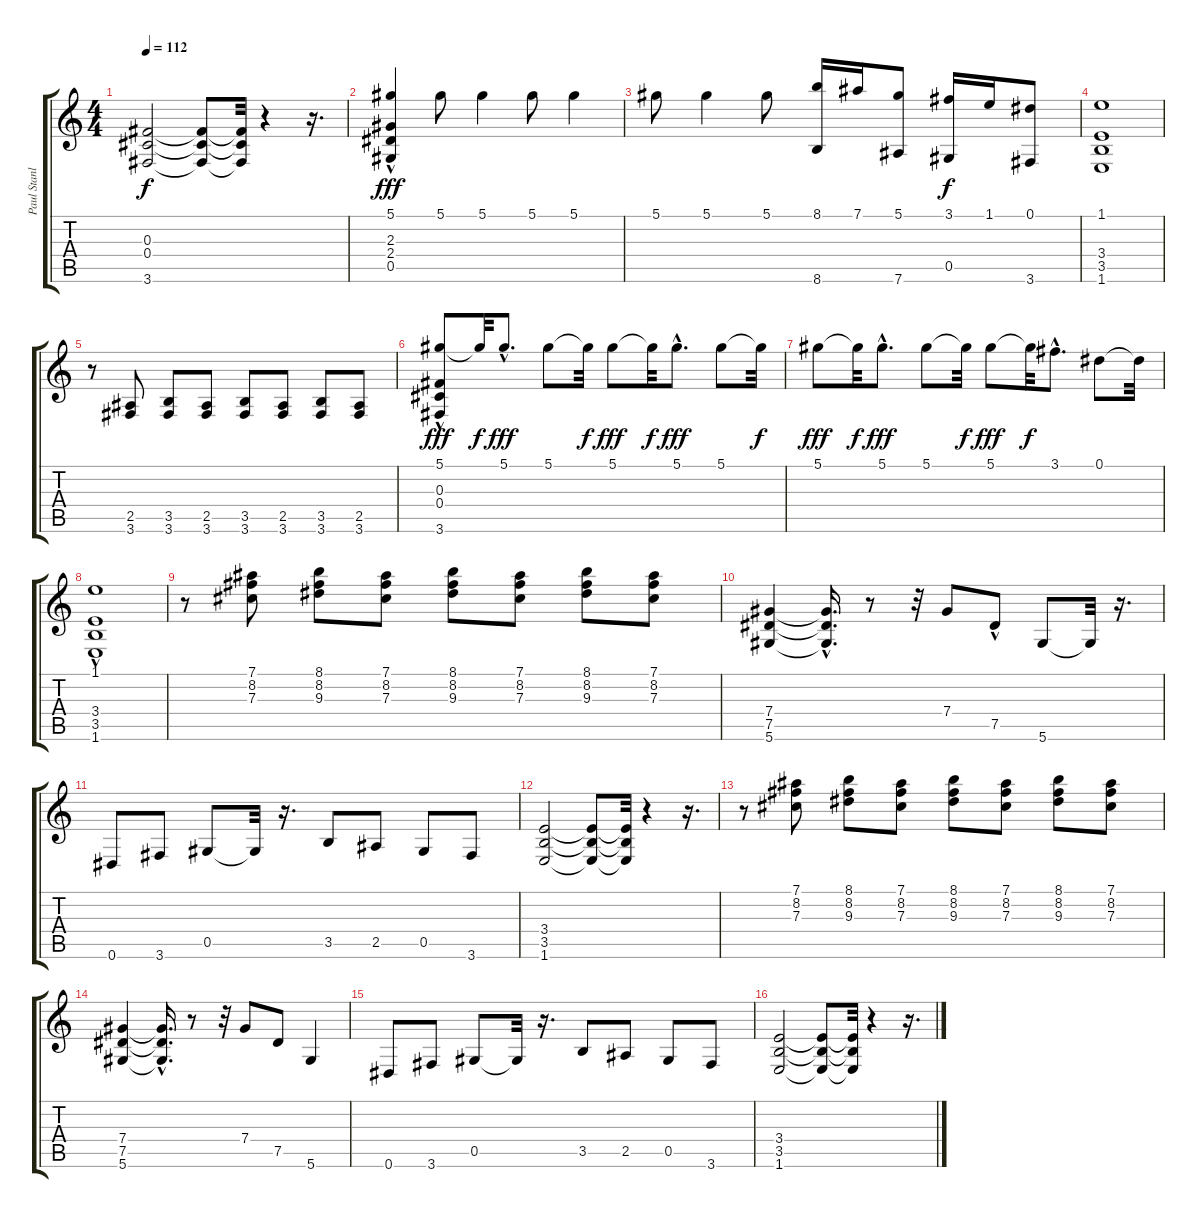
\track ("Paul Stanley" "Paul Stanl") {instrument distortionguitar}
\staff {score tabs}
\tuning (Eb4 Bb3 Gb3 Db3 Ab2 Eb2) {hide}
\ts (4 4)
\tempo 112
\clef g2
\ks c
(0.3 0.4 3.6).2{dy f} (0.3{t} 0.4{t} 3.6{t}).8 (0.3{t} 0.4{t} 3.6{t}).32 r.4 r.16{d} |
(5.1 2.3{hac} 2.4{hac} 0.5{hac}).4{dy fff} 5.1.8 5.1.4 5.1.8 5.1.4 |
5.1.8 5.1.4 5.1.8 (8.1 8.6).16 7.1.16 (5.1 7.6).8 (3.1 0.5).16{dy f} 1.1.16 (0.1 3.6).8 |
(1.1 3.4 3.5 1.6).1 |
r.8 (2.5 3.6).8 (3.5 3.6).8 (2.5 3.6).8 (3.5 3.6).8 (2.5 3.6).8 (3.5 3.6).8 (2.5 3.6).8 |
(5.1 0.3{hac} 0.4{hac} 3.6{hac}).8{dy fff} 5.1{t}.32{dy f} 5.1{hac}.8{d dy fff} 5.1.8 5.1{t}.32{dy f} 5.1.8{dy fff} 5.1{t}.32{dy f} 5.1{hac}.8{d dy fff} 5.1.8 5.1{t}.32{dy f} |
5.1.8{dy fff} 5.1{t}.32{dy f} 5.1{hac}.8{d dy fff} 5.1.8 5.1{t}.32{dy f} 5.1.8{dy fff} 5.1{t}.32{dy f} 3.1{hac}.8{d} 0.1.8 0.1{t}.32 |
(1.1 3.4{hac} 3.5{hac} 1.6{hac}).1 |
r.8 (7.1 8.2 7.3).8 (8.1 8.2 9.3).8 (7.1 8.2 7.3).8 (8.1 8.2 9.3).8 (7.1 8.2 7.3).8 (8.1 8.2 9.3).8 (7.1 8.2 7.3).8 |
(7.4 7.5 5.6).4 (7.4{hac t} 7.5{hac t} 5.6{hac t}).16{d} r.8 r.32 7.4.8 7.5{hac}.8 5.6.8 5.6{t}.32 r.16{d} |
0.6.8 3.6.8 0.5.8 0.5{t}.32 r.16{d} 3.5.8 2.5.8 0.5.8 3.6.8 |
(3.4 3.5 1.6).2 (3.4{t} 3.5{t} 1.6{t}).8 (3.4{t} 3.5{t} 1.6{t}).32 r.4 r.16{d} |
r.8 (7.1 8.2 7.3).8 (8.1 8.2 9.3).8 (7.1 8.2 7.3).8 (8.1 8.2 9.3).8 (7.1 8.2 7.3).8 (8.1 8.2 9.3).8 (7.1 8.2 7.3).8 |
(7.4 7.5 5.6).4 (7.4{hac t} 7.5{hac t} 5.6{hac t}).16{d} r.8 r.32 7.4.8 7.5.8 5.6.4 |
0.6.8 3.6.8 0.5.8 0.5{t}.32 r.16{d} 3.5.8 2.5.8 0.5.8 3.6.8 |
(3.4 3.5 1.6).2 (3.4{t} 3.5{t} 1.6{t}).8 (3.4{t} 3.5{t} 1.6{t}).32 r.4 r.16{d}
